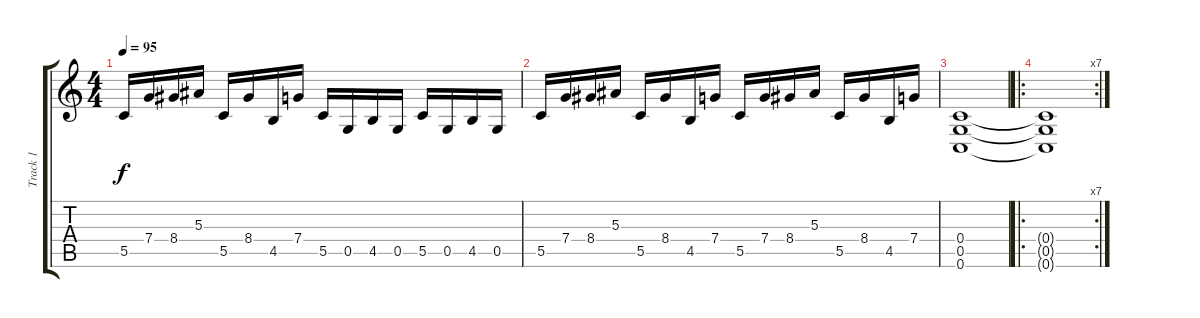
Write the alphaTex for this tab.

\track ("Track 1" "Track 1") {instrument distortionguitar}
\staff {score tabs}
\tuning (D4 A3 F3 C3 G2 C2) {hide}
\ts (4 4)
\tempo 95
\clef g2
\ks c
5.5.16{dy f} 7.4.16 8.4.16 5.3.16 5.5.16 8.4.16 4.5.16 7.4.16 5.5.16 0.5.16 4.5.16 0.5.16 5.5.16 0.5.16 4.5.16 0.5.16 |
5.5.16 7.4.16 8.4.16 5.3.16 5.5.16 8.4.16 4.5.16 7.4.16 5.5.16 7.4.16 8.4.16 5.3.16 5.5.16 8.4.16 4.5.16 7.4.16 |
(0.4 0.5 0.6).1 |
\ro
\rc 7
(0.4{t} 0.5{t} 0.6{t}).1
